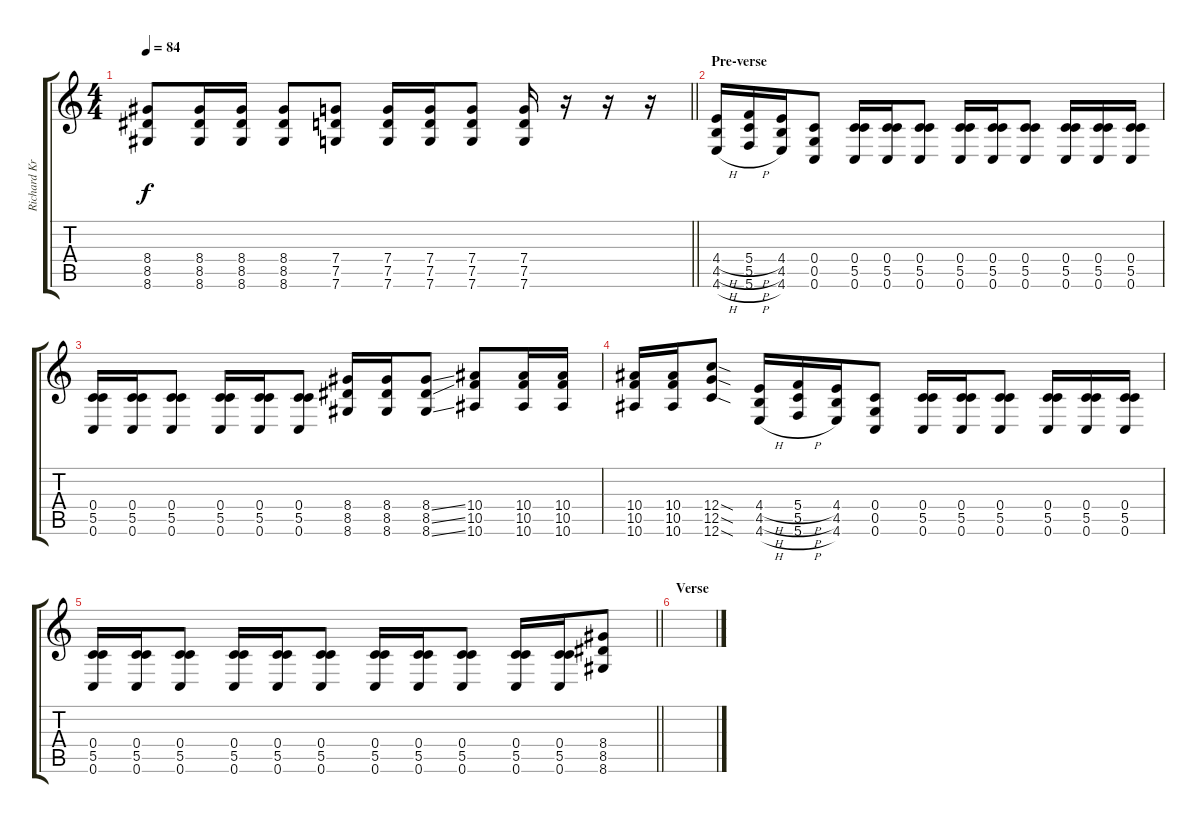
\track ("Richard Kruspe" "Richard Kr") {instrument distortionguitar}
\staff {score tabs}
\tuning (D4 A3 F3 C3 G2 C2) {hide}
\ts (4 4)
\tempo 84
\clef g2
\barLineRight lightlight
\ks c
(8.4 8.5 8.6).8{dy f} (8.4 8.5 8.6).16 (8.4 8.5 8.6).16 (8.4 8.5 8.6).8 (7.4 7.5 7.6).8 (7.4 7.5 7.6).16 (7.4 7.5 7.6).16 (7.4 7.5 7.6).8 (7.4 7.5 7.6).16 r.16 r.16 r.16 |
\section ("" "Pre-verse")
(4.4{h} 4.5{h} 4.6{h}).16 (5.4{h} 5.5{h} 5.6{h}).16 (4.4 4.5 4.6).16 (0.4 0.5 0.6).8 (0.4 5.5 0.6).16 (0.4 5.5 0.6).16 (0.4 5.5 0.6).8 (0.4 5.5 0.6).16 (0.4 5.5 0.6).16 (0.4 5.5 0.6).8 (0.4 5.5 0.6).16 (0.4 5.5 0.6).16 (0.4 5.5 0.6).16 |
(0.4 5.5 0.6).16 (0.4 5.5 0.6).16 (0.4 5.5 0.6).8 (0.4 5.5 0.6).16 (0.4 5.5 0.6).16 (0.4 5.5 0.6).8 (8.4 8.5 8.6).16 (8.4 8.5 8.6).16 (8.4{ss} 8.5{ss} 8.6{ss}).8 (10.4 10.5 10.6).8 (10.4 10.5 10.6).16 (10.4 10.5 10.6).16 |
(10.4 10.5 10.6).16 (10.4 10.5 10.6).16 (12.4{sod} 12.5{sod} 12.6{sod}).8 (4.4{h} 4.5{h} 4.6{h}).16 (5.4{h} 5.5{h} 5.6{h}).16 (4.4 4.5 4.6).16 (0.4 0.5 0.6).8 (0.4 5.5 0.6).16 (0.4 5.5 0.6).16 (0.4 5.5 0.6).8 (0.4 5.5 0.6).16 (0.4 5.5 0.6).16 (0.4 5.5 0.6).16 |
\barLineRight lightlight
(0.4 5.5 0.6).16 (0.4 5.5 0.6).16 (0.4 5.5 0.6).8 (0.4 5.5 0.6).16 (0.4 5.5 0.6).16 (0.4 5.5 0.6).8 (0.4 5.5 0.6).16 (0.4 5.5 0.6).16 (0.4 5.5 0.6).8 (0.4 5.5 0.6).16 (0.4 5.5 0.6).16 (8.4 8.5 8.6).8 |
\section ("" "Verse")
